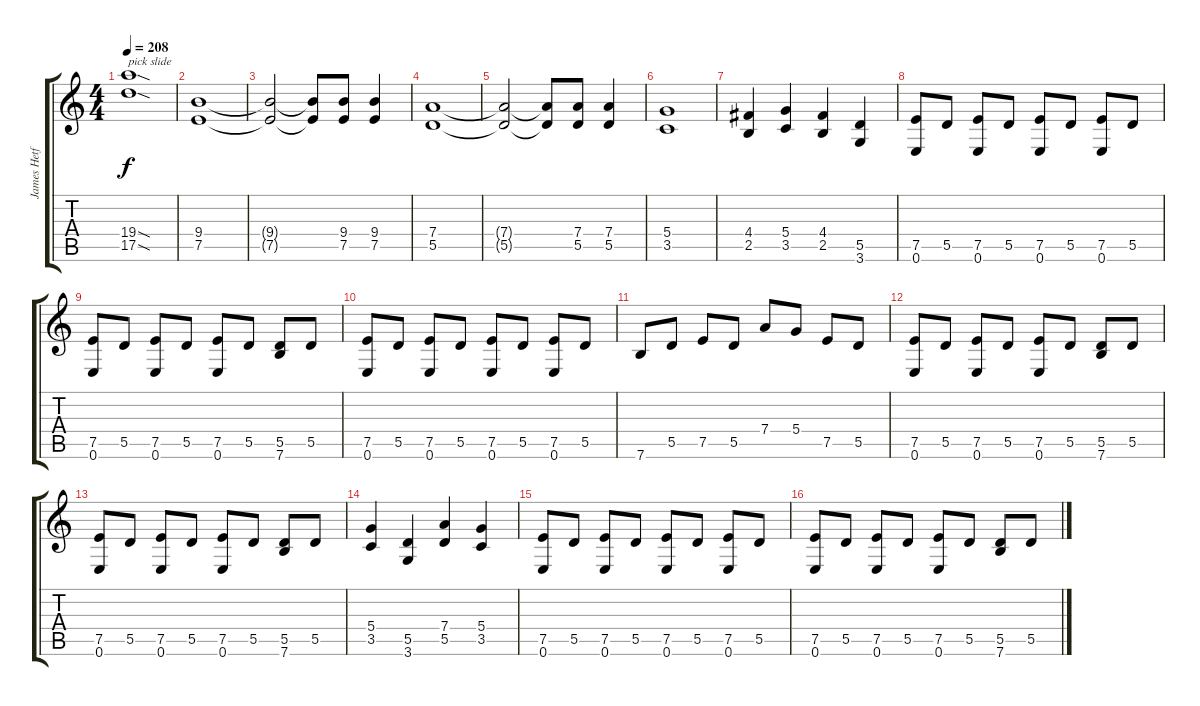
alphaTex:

\track ("James Hetfield (Guitar 1)" "James Hetf") {instrument distortionguitar}
\staff {score tabs}
\tuning (E4 B3 G3 D3 A2 E2) {hide}
\ts (4 4)
\tempo 208
\clef g2
\ks c
(19.4{sod} 17.5{sod}).1{txt "pick slide" dy f} |
(9.4 7.5).1 |
(9.4{t} 7.5{t}).2 (9.4{t} 7.5{t}).8 (9.4 7.5).8 (9.4 7.5).4 |
(7.4 5.5).1 |
(7.4{t} 5.5{t}).2 (7.4{t} 5.5{t}).8 (7.4 5.5).8 (7.4 5.5).4 |
(5.4 3.5).1 |
(4.4 2.5).4 (5.4 3.5).4 (4.4 2.5).4 (5.5 3.6).4 |
(7.5 0.6).8 5.5.8 (7.5 0.6).8 5.5.8 (7.5 0.6).8 5.5.8 (7.5 0.6).8 5.5.8 |
(7.5 0.6).8 5.5.8 (7.5 0.6).8 5.5.8 (7.5 0.6).8 5.5.8 (5.5 7.6).8 5.5.8 |
(7.5 0.6).8 5.5.8 (7.5 0.6).8 5.5.8 (7.5 0.6).8 5.5.8 (7.5 0.6).8 5.5.8 |
7.6.8 5.5.8 7.5.8 5.5.8 7.4.8 5.4.8 7.5.8 5.5.8 |
(7.5 0.6).8 5.5.8 (7.5 0.6).8 5.5.8 (7.5 0.6).8 5.5.8 (5.5 7.6).8 5.5.8 |
(7.5 0.6).8 5.5.8 (7.5 0.6).8 5.5.8 (7.5 0.6).8 5.5.8 (5.5 7.6).8 5.5.8 |
(5.4 3.5).4 (5.5 3.6).4 (7.4 5.5).4 (5.4 3.5).4 |
(7.5 0.6).8 5.5.8 (7.5 0.6).8 5.5.8 (7.5 0.6).8 5.5.8 (7.5 0.6).8 5.5.8 |
(7.5 0.6).8 5.5.8 (7.5 0.6).8 5.5.8 (7.5 0.6).8 5.5.8 (5.5 7.6).8 5.5.8
